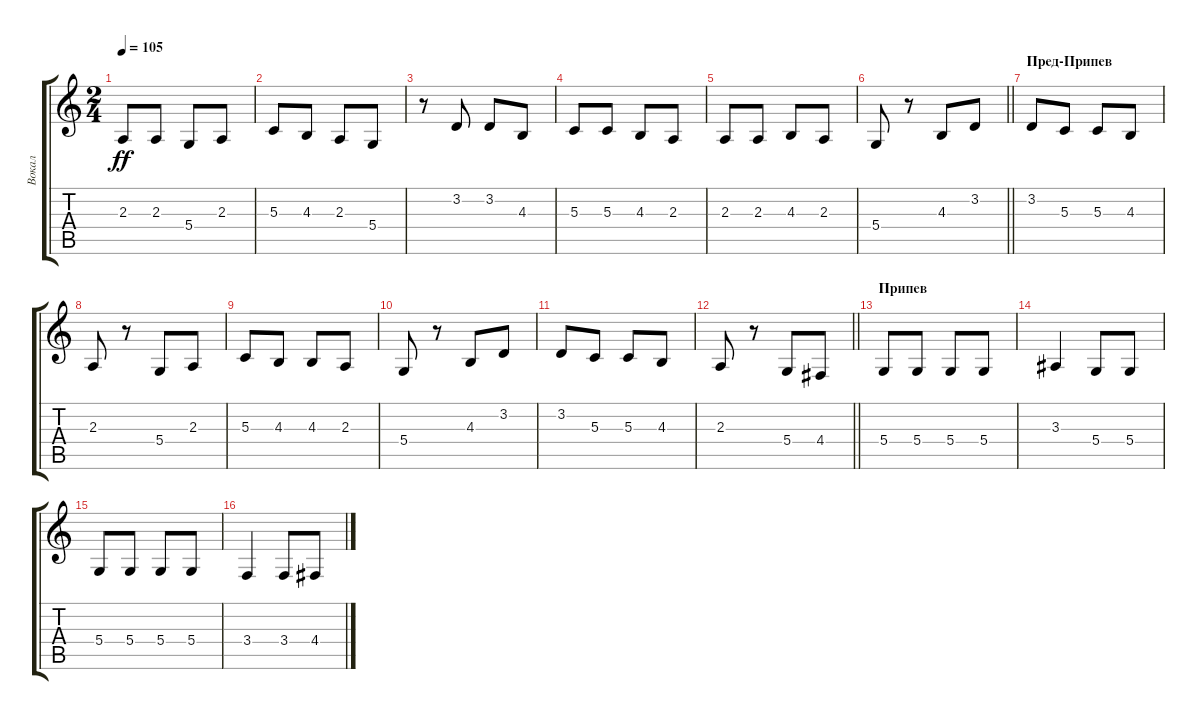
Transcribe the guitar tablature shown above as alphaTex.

\track ("Вокал" "Вокал") {instrument tenorsax}
\staff {score tabs}
\tuning (E4 B3 G3 D3 A2 E2) {hide}
\ts (2 4)
\tempo 105
\clef g2
\ks c
2.3.8{dy ff} 2.3.8 5.4.8 2.3.8 |
5.3.8 4.3.8 2.3.8 5.4.8 |
r.8 3.2.8 3.2.8 4.3.8 |
5.3.8 5.3.8 4.3.8 2.3.8 |
2.3.8 2.3.8 4.3.8 2.3.8 |
\barLineRight lightlight
5.4.8 r.8 4.3.8 3.2.8 |
\section ("" "Пред-Припев")
3.2.8 5.3.8 5.3.8 4.3.8 |
2.3.8 r.8 5.4.8 2.3.8 |
5.3.8 4.3.8 4.3.8 2.3.8 |
5.4.8 r.8 4.3.8 3.2.8 |
3.2.8 5.3.8 5.3.8 4.3.8 |
\barLineRight lightlight
2.3.8 r.8 5.4.8 4.4.8 |
\section ("" "Припев")
5.4.8 5.4.8 5.4.8 5.4.8 |
3.3.4 5.4.8 5.4.8 |
5.4.8 5.4.8 5.4.8 5.4.8 |
3.4.4 3.4.8 4.4.8
